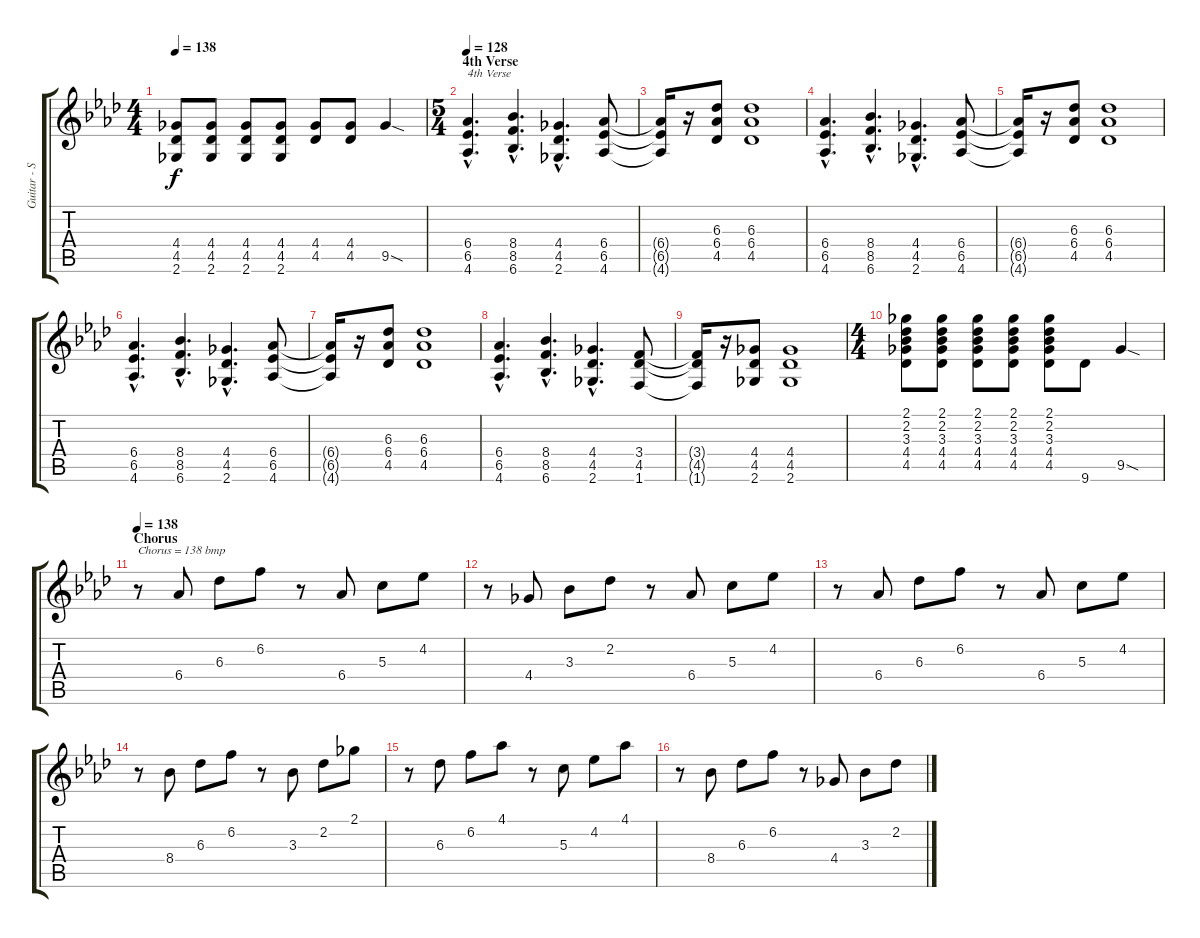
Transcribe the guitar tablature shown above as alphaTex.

\track ("Guitar - Steve Howe" "Guitar - S") {instrument overdrivenguitar}
\staff {score tabs}
\tuning (E4 B3 G3 D3 A2 E2) {hide}
\ts (4 4)
\tempo 138
\clef g2
\ks ab
(4.4 4.5 2.6).8{dy f} (4.4 4.5 2.6).8 (4.4 4.5 2.6).8 (4.4 4.5 2.6).8 (4.4 4.5).8 (4.4 4.5).8 9.5{sod}.4 |
\ts (5 4)
\section ("" "4th Verse")
\tempo 128
(6.4{hac} 6.5{hac} 4.6{hac}).4{d txt "4th Verse"} (8.4{hac} 8.5{hac} 6.6{hac}).4{d} (4.4{hac} 4.5{hac} 2.6{hac}).4{d} (6.4 6.5 4.6).8 |
(6.4{t} 6.5{t} 4.6{t}).16 r.16 (6.3 6.4 4.5).8 (6.3 6.4 4.5).1 |
(6.4{hac} 6.5{hac} 4.6{hac}).4{d} (8.4{hac} 8.5{hac} 6.6{hac}).4{d} (4.4{hac} 4.5{hac} 2.6{hac}).4{d} (6.4 6.5 4.6).8 |
(6.4{t} 6.5{t} 4.6{t}).16 r.16 (6.3 6.4 4.5).8 (6.3 6.4 4.5).1 |
(6.4{hac} 6.5{hac} 4.6{hac}).4{d} (8.4{hac} 8.5{hac} 6.6{hac}).4{d} (4.4{hac} 4.5{hac} 2.6{hac}).4{d} (6.4 6.5 4.6).8 |
(6.4{t} 6.5{t} 4.6{t}).16 r.16 (6.3 6.4 4.5).8 (6.3 6.4 4.5).1 |
(6.4{hac} 6.5{hac} 4.6{hac}).4{d} (8.4{hac} 8.5{hac} 6.6{hac}).4{d} (4.4{hac} 4.5{hac} 2.6{hac}).4{d} (3.4 4.5 1.6).8 |
(3.4{t} 4.5{t} 1.6{t}).16 r.16 (4.4 4.5 2.6).8 (4.4 4.5 2.6).1 |
\ts (4 4)
(2.1 2.2 3.3 4.4 4.5).8{volume 11} (2.1 2.2 3.3 4.4 4.5).8 (2.1 2.2 3.3 4.4 4.5).8 (2.1 2.2 3.3 4.4 4.5).8 (2.1 2.2 3.3 4.4 4.5).8 9.6.8 9.5{sod}.4 |
\section ("" "Chorus")
\tempo 138
r.8{txt "Chorus = 138 bmp" volume 14} 6.4.8 6.3.8 6.2.8 r.8 6.4.8 5.3.8 4.2.8 |
r.8 4.4.8 3.3.8 2.2.8 r.8 6.4.8 5.3.8 4.2.8 |
r.8 6.4.8 6.3.8 6.2.8 r.8 6.4.8 5.3.8 4.2.8 |
r.8 8.4.8 6.3.8 6.2.8 r.8 3.3.8 2.2.8 2.1.8 |
r.8 6.3.8 6.2.8 4.1.8 r.8 5.3.8 4.2.8 4.1.8 |
r.8 8.4.8 6.3.8 6.2.8 r.8 4.4.8 3.3.8 2.2.8
